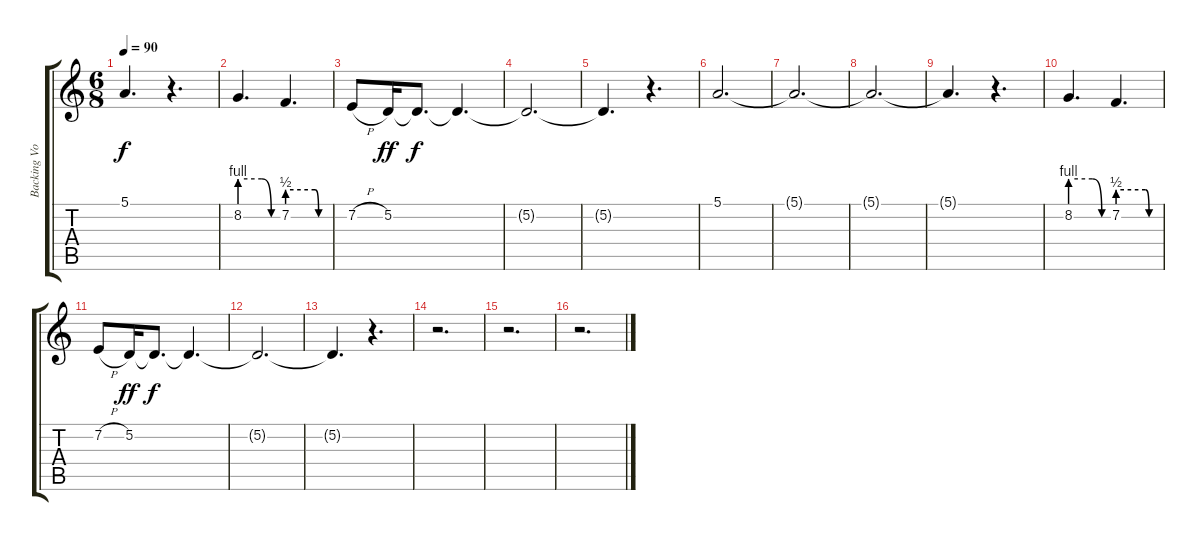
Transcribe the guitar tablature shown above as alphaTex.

\track ("Backing Vocals" "Backing Vo") {instrument oboe}
\staff {score tabs}
\tuning (E4 A3 F3 D3 A2 D2) {hide}
\ts (6 8)
\tempo 90
\clef g2
\ks c
5.1{t}.4{d dy f} r.4{d} |
8.2{be (custom 0 4 35 4 50 0 60 0)}.4{d} 7.2{be (custom 0 2 40 2 45 0 60 0)}.4{d} |
7.2{h}.8 5.2.16{dy ff} 5.2{t}.8{d dy f} 5.2{t}.4{d} |
5.2{t}.2{d} |
5.2{t}.4{d} r.4{d} |
5.1.2{d} |
5.1{t}.2{d} |
5.1{t}.2{d} |
5.1{t}.4{d} r.4{d} |
8.2{be (custom 0 4 35 4 50 0 60 0)}.4{d} 7.2{be (custom 0 2 40 2 45 0 60 0)}.4{d} |
7.2{h}.8 5.2.16{dy ff} 5.2{t}.8{d dy f} 5.2{t}.4{d} |
5.2{t}.2{d} |
5.2{t}.4{d} r.4{d} |
r.2{d} |
r.2{d} |
r.2{d}
